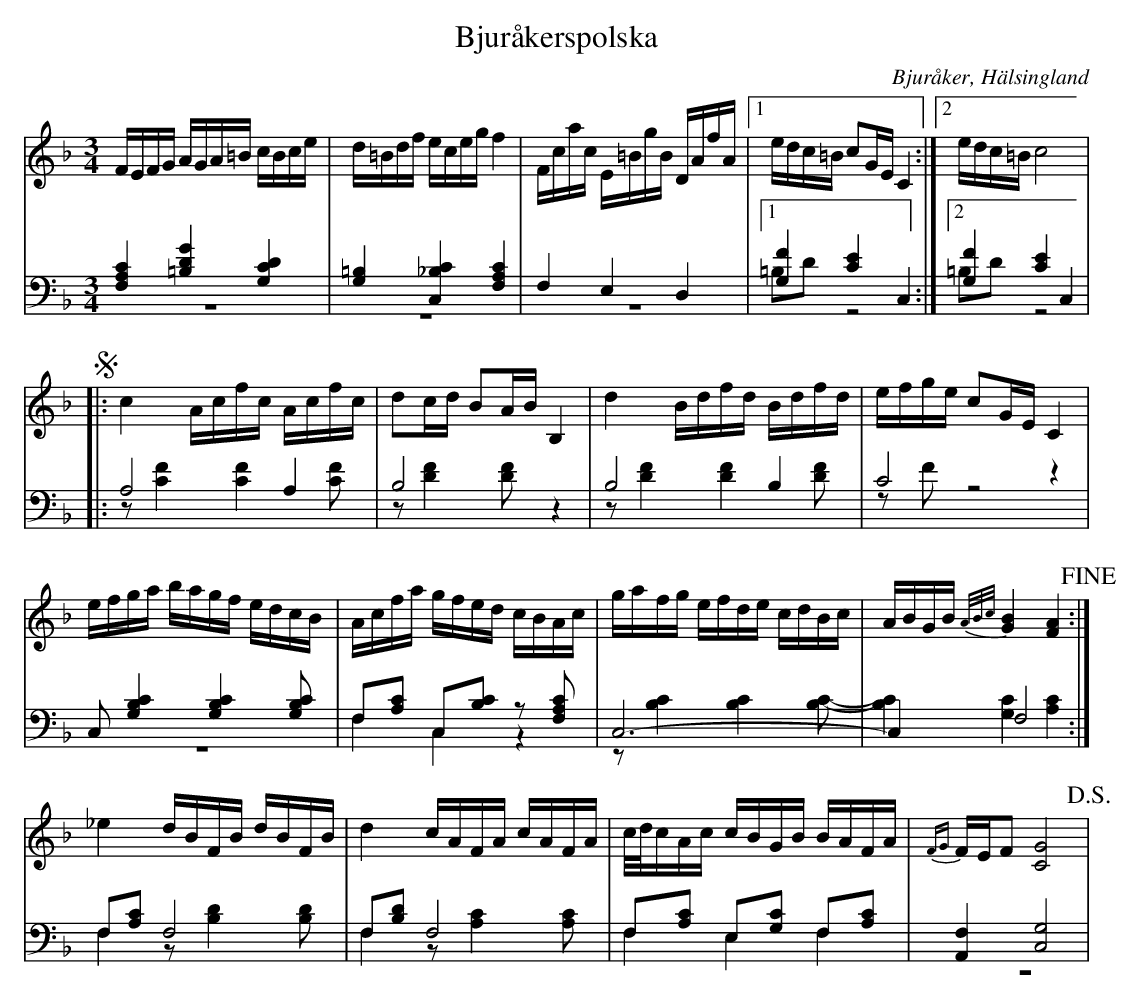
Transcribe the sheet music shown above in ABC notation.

X:1
T: Bjuråkerspolska
O: Bjuråker, Hälsingland
M: 3/4
L: 1/16
K: F
V:1
V:2
V:3 merge
V:1
FEFG AGA=B cBce|d=Bdf eceg f4|Fcac E=BgB DAfA|1 edc=B c2GE C4:|2 edc=B c8 |
!segno! |:c4 Acfc Acfc|d2cd B2AB B,4|d4 Bdfd Bdfd|efge c2GE C4|
efga bagf edcB|Acfa gfed cBAc|gafg efde cdBc|ABGB {A/B/c/}[G4B4] [F4A4] !fine!:|
_e4 dBFB dBFB|d4 cAFA cAFA|c/d/cAc cBGB BAFA|{FG}FEF2 [C8G8] !D.S.!|
V:2 clef=bass
[F,4A,4C4] [G4=B,4D4] [G,4C4D4]|[G,4=B,4] [C,4_B,4C4] [F,4A,4C4]|F,4 E,4 D,4|1 [G,4F4] [C4E4] C,4:|2 [G,4F4] [C4E4] C,4 |
|:A,8 A,4|B,8 z4|B,8  B,4|C8 z4|
C,2 [G,4B,4C4] [G,4B,4C4] [G,2B,2C2]|F,2[A,2C2] C,2[B,2C2] z2 [F,2A,2C2]|C,12-|C,4 F,8:|
F,2[A,2C2] F,8|F,2[B,2D2] F,8|F,2[A,2C2] E,2[G,2C2] F,2[A,2C2]|[A,,4F,4] [C,8G,8] |
V:3 clef=bass
z12|z12|z12|1 =B,2D2 z8:|2 =B,2D2 z8|
|:z2 [C4F4] [C4F4] [C2F2]|z2 [D4F4] [D2F2] z4|z2 [D4F4] [D4F4] [D2F2]|z2 F2 z8|
z12|F,4 C,4 z4|z2 [B,4C4] [B,4C4] [B,2C2]-|[B,4C4] [G,4C4] [A,4C4]:|
F,4 z2 [B,4D4] [B,2D2]|F,4 z2 [A,4C4] [A,2C2]|F,4 E,4 F,4|z12|
